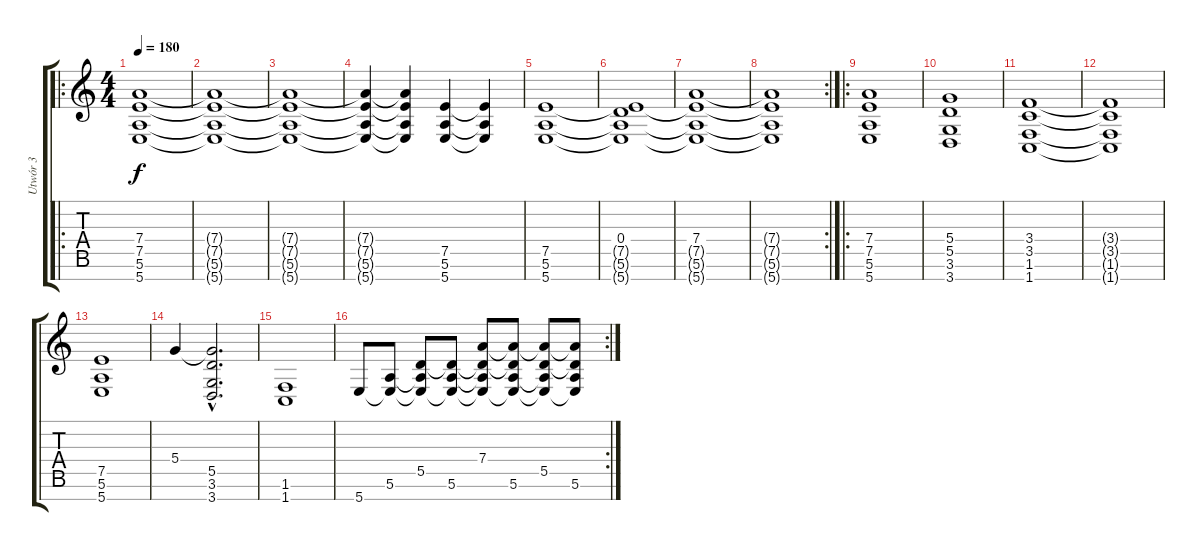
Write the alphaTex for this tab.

\track ("Utwór 3" "Utwór 3") {instrument distortionguitar}
\staff {score tabs}
\tuning (E4 B3 G3 D3 A2 E2 B1) {hide}
\ro
\ts (4 4)
\tempo 180
\clef g2
\ks c
(7.4 7.5 5.6 5.7).1{dy f instrument distortionguitar} |
(7.4{t} 7.5{t} 5.6{t} 5.7{t}).1 |
(7.4{t} 7.5{t} 5.6{t} 5.7{t}).1 |
(7.4{t} 7.5{t} 5.6{t} 5.7{t}).4 (7.4{t} 7.5{t} 5.6{t} 5.7{t}).4 (7.5 5.6 5.7).4 (7.5{t} 5.6{t} 5.7{t}).4 |
(7.5 5.6 5.7).1 |
(0.4 7.5{t} 5.6{t} 5.7{t}).1 |
(7.4 7.5{t} 5.6{t} 5.7{t}).1 |
\rc 2
(7.4{t} 7.5{t} 5.6{t} 5.7{t}).1 |
\ro
(7.4 7.5 5.6 5.7).1{volume 11} |
(5.4 5.5 3.6 3.7).1 |
(3.4 3.5 1.6 1.7).1 |
(3.4{t} 3.5{t} 1.6{t} 1.7{t}).1 |
(7.5 5.6 5.7).1 |
5.4.4 (5.4{hac t} 5.5{hac} 3.6{hac} 3.7{hac}).2{d} |
(1.6 1.7).1 |
\rc 2
5.7.8 (5.6 5.7{t}).8 (5.5 5.6{t} 5.7{t}).8 (5.5{t} 5.6 5.7{t}).8 (7.4 5.5{t} 5.6{t} 5.7{t}).8 (7.4{t} 5.5{t} 5.6 5.7{t}).8 (7.4{t} 5.5 5.6{t} 5.7{t}).8 (7.4{t} 5.5{t} 5.6 5.7{t}).8
